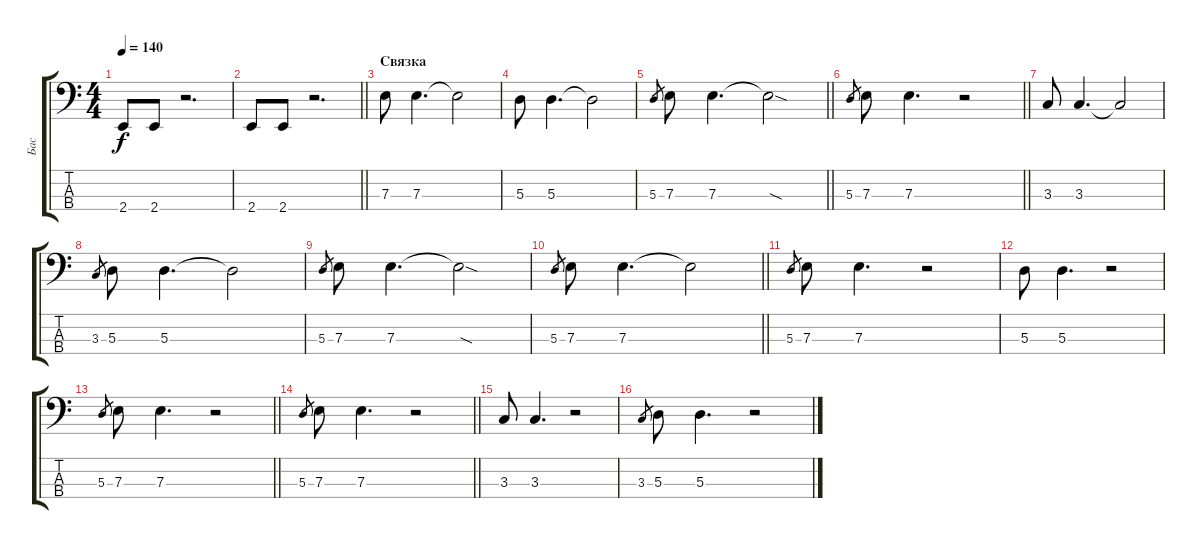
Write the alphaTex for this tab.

\track ("Бас" "Бас") {instrument electricbassfinger}
\staff {score tabs}
\tuning (G2 D2 A1 D1) {hide}
\ts (4 4)
\tempo 140
\clef f4
\ks c
2.4.8{dy f} 2.4.8 r.2{d} |
\barLineRight lightlight
2.4.8 2.4.8 r.2{d} |
\section ("" "Связка")
7.3.8 7.3.4{d} 7.3{t}.2 |
5.3.8 5.3.4{d} 5.3{t}.2 |
\barLineRight lightlight
5.3.8{gr} 7.3.8 7.3.4{d} 7.3{sod t}.2 |
\barLineRight lightlight
5.3.8{gr} 7.3.8 7.3.4{d} r.2 |
3.3.8 3.3.4{d} 3.3{t}.2 |
3.3.8{gr} 5.3.8 5.3.4{d} 5.3{t}.2 |
5.3.8{gr} 7.3.8 7.3.4{d} 7.3{sod t}.2 |
\barLineRight lightlight
5.3.8{gr} 7.3.8 7.3.4{d} 7.3{t}.2 |
5.3.8{gr} 7.3.8 7.3.4{d} r.2 |
5.3.8 5.3.4{d} r.2 |
\barLineRight lightlight
5.3.8{gr} 7.3.8 7.3.4{d} r.2 |
\barLineRight lightlight
5.3.8{gr} 7.3.8 7.3.4{d} r.2 |
3.3.8 3.3.4{d} r.2 |
3.3.8{gr} 5.3.8 5.3.4{d} r.2
